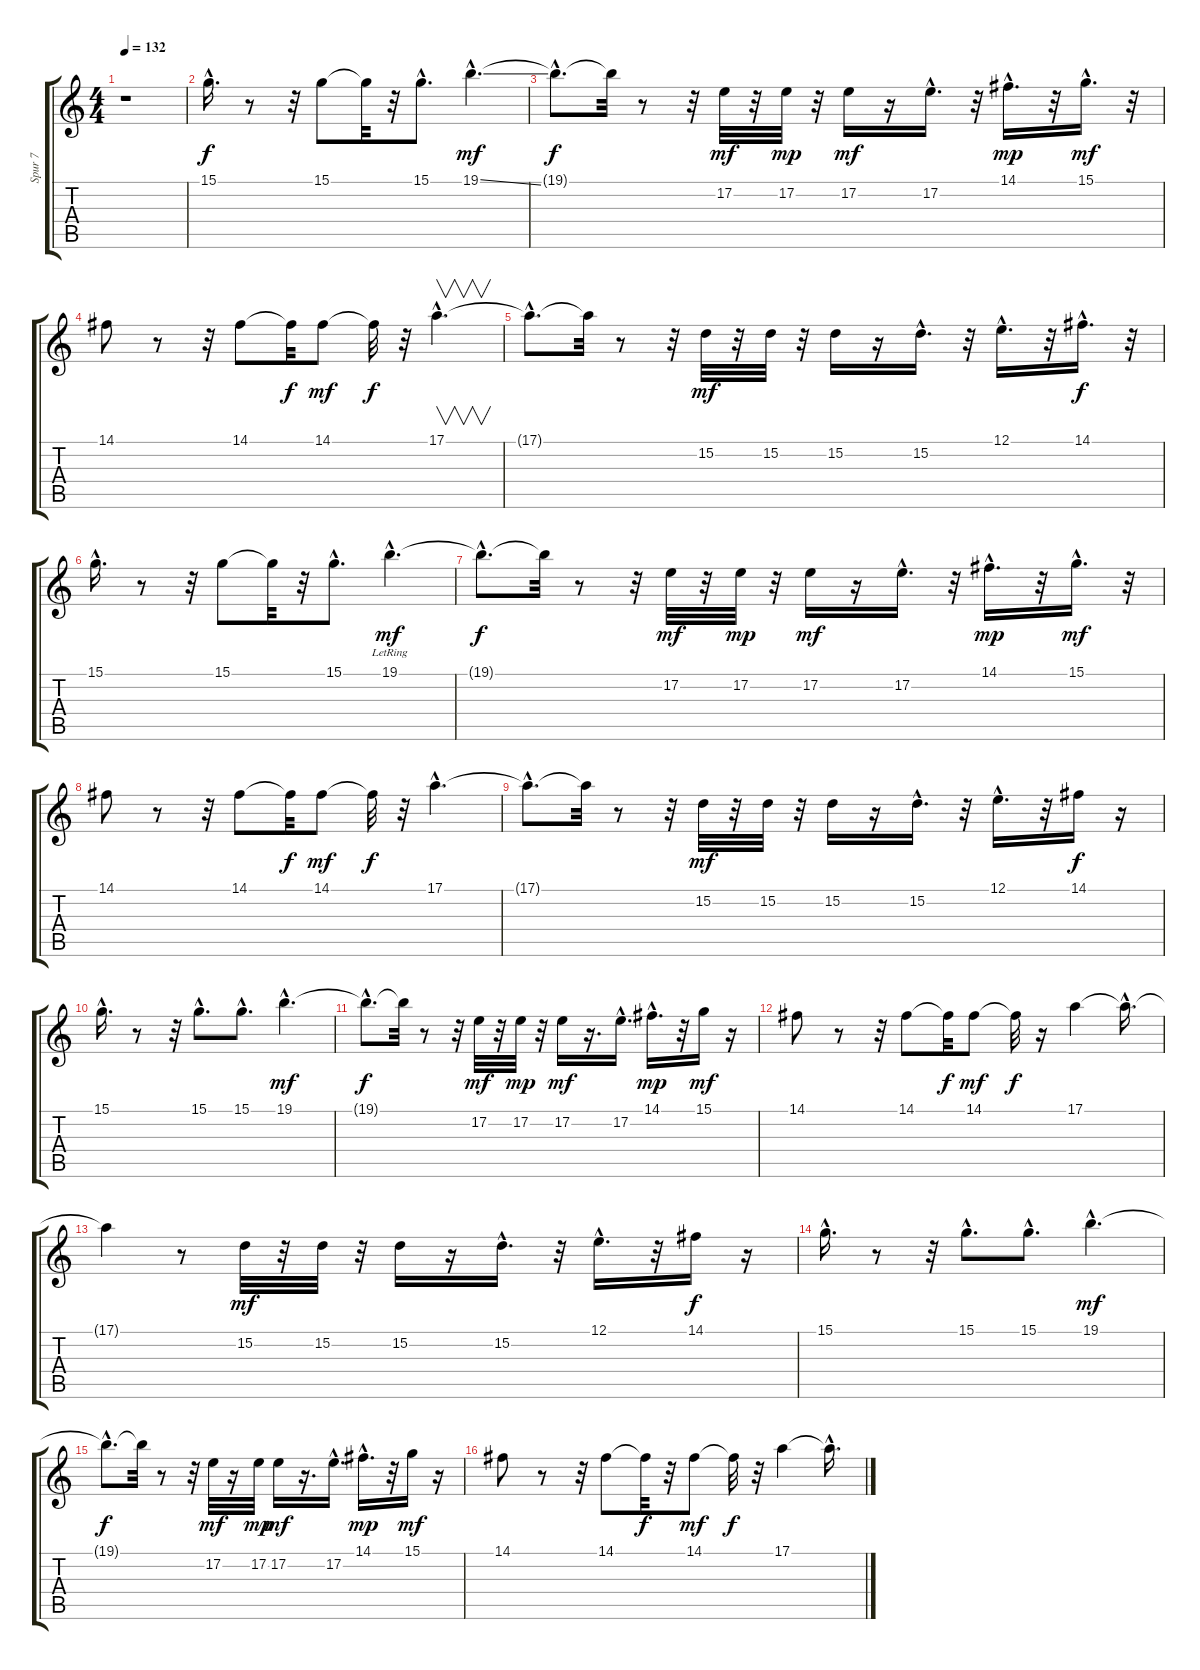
\track ("Spur 7" "Spur 7") {instrument synthbrass2}
\staff {score tabs}
\tuning (E4 B3 G3 D3 A2 E2) {hide}
\ts (4 4)
\tempo 132
\clef g2
\ks c
r.1{dy f instrument synthbrass2} |
15.1{hac}.16{d} r.8 r.32 15.1.8 15.1{t}.32 r.32 15.1{hac}.8{d} 19.1{ss hac}.4{d dy mf} |
19.1{hac t}.8{d dy f} 19.1{t}.32 r.8 r.32 17.2.32{dy mf} r.32 17.2.32{dy mp} r.32 17.2.16{dy mf} r.16 17.2{hac}.16{d} r.32 14.1{hac}.16{d dy mp} r.32 15.1{hac}.16{d dy mf} r.32 |
14.1.8 r.8 r.32 14.1.8 14.1{t}.32{dy f} 14.1.8{dy mf} 14.1{t}.32{dy f} r.32 17.1{hac}.4{v d} |
17.1{hac t}.8{d} 17.1{t}.32 r.8 r.32 15.2.32{dy mf} r.32 15.2.32 r.32 15.2.16 r.16 15.2{hac}.16{d} r.32 12.1{hac}.16{d} r.32 14.1{hac}.16{d dy f} r.32 |
15.1{hac}.16{d} r.8 r.32 15.1.8 15.1{t}.32 r.32 15.1{hac}.8{d} 19.1{hac lr}.4{d dy mf} |
19.1{hac t}.8{d dy f} 19.1{t}.32 r.8 r.32 17.2.32{dy mf} r.32 17.2.32{dy mp} r.32 17.2.16{dy mf} r.16 17.2{hac}.16{d} r.32 14.1{hac}.16{d dy mp} r.32 15.1{hac}.16{d dy mf} r.32 |
14.1.8 r.8 r.32 14.1.8 14.1{t}.32{dy f} 14.1.8{dy mf} 14.1{t}.32{dy f} r.32 17.1{hac}.4{d} |
17.1{hac t}.8{d} 17.1{t}.32 r.8 r.32 15.2.32{dy mf} r.32 15.2.32 r.32 15.2.16 r.16 15.2{hac}.16{d} r.32 12.1{hac}.16{d} r.32 14.1.16{dy f} r.16 |
15.1{hac}.16{d} r.8 r.32 15.1{hac}.8{d} 15.1{hac}.8{d} 19.1{hac}.4{d dy mf} |
19.1{hac t}.8{d dy f} 19.1{t}.32 r.8 r.32 17.2.32{dy mf} r.32 17.2.32{dy mp} r.32 17.2.16{dy mf} r.16{d} 17.2{hac}.16{d} 14.1{hac}.16{d dy mp} r.32 15.1.16{dy mf} r.16 |
14.1.8 r.8 r.32 14.1.8 14.1{t}.32{dy f} 14.1.8{dy mf} 14.1{t}.32{dy f} r.16 17.1.4 17.1{hac t}.16{d} |
17.1{t}.4 r.8 15.2.32{dy mf} r.32 15.2.32 r.32 15.2.16 r.16 15.2{hac}.16{d} r.32 12.1{hac}.16{d} r.32 14.1.16{dy f} r.16 |
15.1{hac}.16{d} r.8 r.32 15.1{hac}.8{d} 15.1{hac}.8{d} 19.1{hac}.4{d dy mf} |
19.1{hac t}.8{d dy f} 19.1{t}.32 r.8 r.32 17.2.32{dy mf} r.16 17.2.32{dy mp} 17.2.16{dy mf} r.16{d} 17.2{hac}.16{d} 14.1{hac}.16{d dy mp} r.32 15.1.16{dy mf} r.16 |
14.1.8 r.8 r.32 14.1.8 14.1{t}.32{dy f} r.32 14.1.8{dy mf} 14.1{t}.32{dy f} r.32 17.1.4 17.1{hac t}.16{d}
